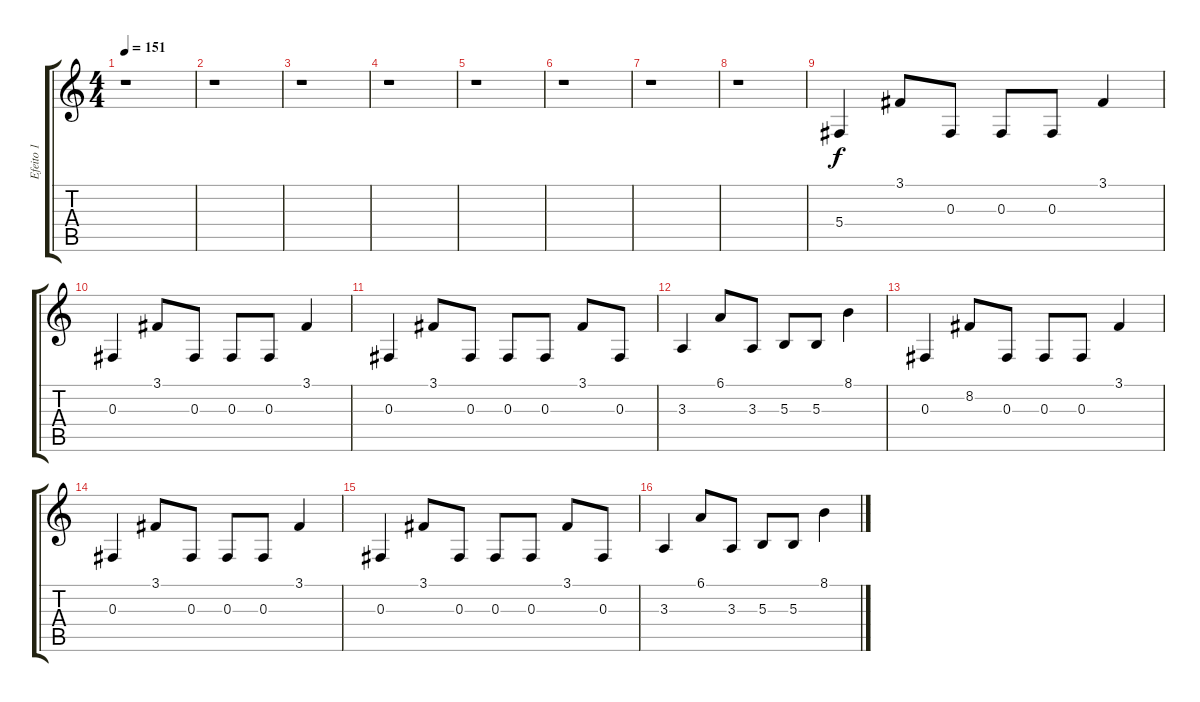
\track ("Efeito 1" "Efeito 1") {instrument synthbrass1}
\staff {score tabs}
\tuning (Eb4 Bb3 Gb3 Db3 Ab2 Eb2) {hide}
\ts (4 4)
\tempo 151
\clef g2
\ks c
r.1{dy f instrument synthbrass1} |
r.1 |
r.1 |
r.1 |
r.1 |
r.1 |
r.1 |
r.1 |
5.4.4 3.1.8 0.3.8 0.3.8 0.3.8 3.1.4 |
0.3.4 3.1.8 0.3.8 0.3.8 0.3.8 3.1.4 |
0.3.4 3.1.8 0.3.8 0.3.8 0.3.8 3.1.8 0.3.8 |
3.3.4 6.1.8 3.3.8 5.3.8 5.3.8 8.1.4 |
0.3.4 8.2.8 0.3.8 0.3.8 0.3.8 3.1.4 |
0.3.4 3.1.8 0.3.8 0.3.8 0.3.8 3.1.4 |
0.3.4 3.1.8 0.3.8 0.3.8 0.3.8 3.1.8 0.3.8 |
3.3.4 6.1.8 3.3.8 5.3.8 5.3.8 8.1.4
